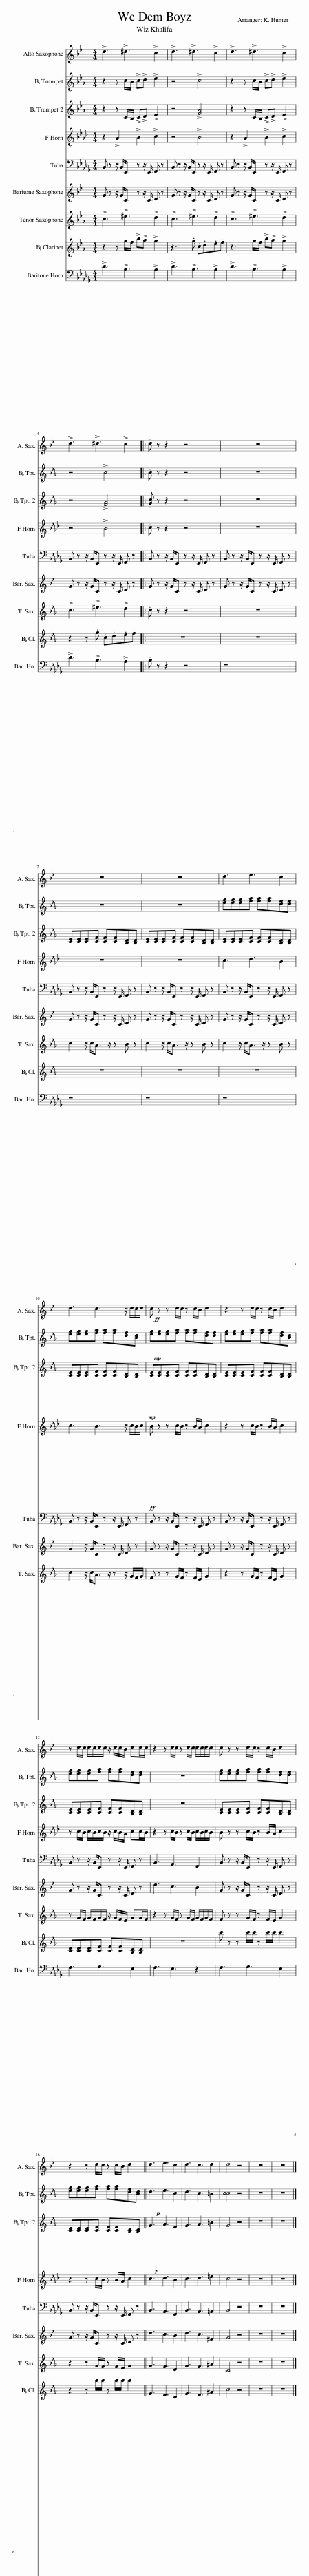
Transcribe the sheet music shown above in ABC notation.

X:1
%%score 1 2 3 4 5 6 7 8 9
L:1/8
M:4/4
I:linebreak $
K:Db
V:1 treble transpose=-9
V:2 treble transpose=-2
V:3 treble transpose=-2
V:4 treble transpose=-7
V:5 bass
V:6 treble transpose=-21
V:7 treble transpose=-14
V:8 treble transpose=-2
V:9 bass
V:1
[K:Bb] !>!d3 !>!^d3 !>!c2 | !>!d3 !>!^d3 !>!c2 | !>!d3 !>!^d3 !>!c2 |$ !>!d3 !>!^d3 !>!c2 |: .d z z2 z4 | %5
 z8 |$ z8 | z8 | d3 e3 c2 |$ d3 c3 z/ d/c/d/ | %10
!ff! c z z d/c/ z c/B/ d2 | z2 z d/c/ z c/B/ d2 |$ z d/c/ d/c/d/c/ z/ d/c/B/ dd/c/ | z2 z d/c/ z d/c/ d/c/d/c/ | c z z d/c/ z c/B/ d2 |$ %15
 z2 z d/c/ z c/B/ d2 || d3 e3 c2 | d3 c3 d2 | d4 z4 | z8 | %20
 z8 |] %21
V:2
[K:Eb] z2 z c/B/ !>!c!>!d !>!e2 | z4 !>!c4 | z2 z c/B/ !>!c!>!d !>!e2 |$ z4 !>!c4 |: .c z z2 z4 | %5
 z8 |$ z8 | z8 | [eg][eg][eg][fa] [fa][fa][df][df] |$ [eg][eg][eg][fa] [fa][fa][df][Bd] | %10
!mp! [eg][eg][eg][fa] [fa][fa][df][df] | [eg][eg][eg][fa] [fa][fa][df][Bd] |$ [eg][eg][eg][fa] [fa][fa][df][df] | z8 | [eg][eg][eg][fa] [fa][fa][df][df] |$ %15
 [eg][eg][eg][fa] [fa][fa][df][Bd] || d3 e3 c2!p! | d3 c3 =B2 | [cc]4 z4 | z8 | %20
 z8 |] %21
V:3
[K:Eb] z2 z C/B,/ !>!C!>!D !>!E2 | z4 !>![FA]4 | z2 z C/B,/ !>!C!>!D !>!E2 |$ z4 !>![FA]4 |: .[Gc] z z2 z4 | %5
 z8 |$ [CE][CE][CE][CF] [CF][CF][B,D][B,D] | [CE][CE][CE][CF] [CF][CF][B,D][B,D] | [CE][CE][CE][CF] [CF][CF][B,D][B,D] |$ [CE][CE][CE][CF] [CF][CF][B,D][B,D] | %10
!mp! [CE][CE][CE][CF] [CF][CF][B,D][B,D] | [CE][CE][CE][CF] [CF][CF][B,D][B,D] |$ [CE][CE][CE][CF] [CF][CF][B,D][B,D] | z8 | [CE][CE][CE][CF] [CF][CF][B,D][B,D] |$ %15
 [CE][CE][CE][CF] [CF][CF][B,D][B,D] ||!p! G3 A3 F2 | G3 A3 =B2 | G4 z4 | z8 | %20
 z8 |] %21
V:4
[K:Ab] z2 !>!A2 !>!B2 !>!c2 | z4 !>!B4 | z2 !>!A2 !>!B2 !>!c2 |$ z4 !>!B4 |: .c z z2 z4 | %5
 z8 |$ z8 | z8 | c3 d3 B2 |$ c3 B3 z/ c/B/c/ | %10
!ff! B z z c/B/ z B/A/ c2 | z2 z c/B/ z B/A/ c2 |$ z c/B/ c/B/c/B/ z/ c/B/A/ cc/B/ | z2 z c/B/ z c/B/ c/B/c/B/ | B z z c/B/ z B/A/ c2 |$ %15
 z2 z c/B/ z B/A/ c2 || c3 d3 B2 | c3 d3 =e2 | c4 z4 | z8 | %20
 z8 |] %21
V:5
 B,, z z/ B,,/E,, z z/ E,,/ F,, z | B,, z z/ B,,/E,, z z/ E,,/ F,, z | B,, z z/ B,,/E,, z z/ E,,/ F,, z |$ B,, z z/ B,,/E,, z z/ E,,/ F,, z |: B,, z z/ B,,/E,, z z/ E,,/ F,, z | %5
 B,, z z/ B,,/E,, z z/ E,,/ F,, z |$ B,, z z/ B,,/E,, z z/ E,,/ F,, z | B,, z z/ B,,/E,, z z/ E,,/ F,, z | B,, z z/ B,,/E,, z z/ E,,/ F,, z |$ B,, z z/ B,,/E,, z z/ E,,/ F,, z | %10
 B,, z z/ B,,/E,, z z/ E,,/ F,, z | B,, z z/ B,,/E,, z z/ E,,/ F,, z |$ B,, z z/ B,,/E,, z z/ E,,/ F,, z | B,,3 A,,3 F,,2 | B,, z z/ B,,/E,, z z/ E,,/ F,, z |$ %15
 B,, z z/ B,,/E,, z z/ E,,/ F,, z || B,,3 A,,3 F,,2 | B,,3 A,,3 =A,,2 | B,,4 z4 | z8 | %20
 z8 |] %21
V:6
[K:Bb] G z z/ G/C z z/ C/ D z | G z z/ G/C z z/ C/ D z | G z z/ G/C z z/ C/ D z |$ G z z/ G/C z z/ C/ D z |: G z z/ G/C z z/ C/ D z | %5
 G z z/ G/C z z/ C/ D z |$ G z z/ G/C z z/ C/ D z | G z z/ G/C z z/ C/ D z | G z z/ G/C z z/ C/ D z |$ G2 z/ G/C z z/ C/ D z | %10
 G z z/ G/C z z/ C/ D z | G z z/ G/C z z/ C/ D z |$ G z z/ G/C z z/ C/ D z | d3 c3 B2 | G z z/ G/C z z/ C/ D z |$ %15
 G z z/ G/C z z/ C/ D z || d3 c3 B2 | d3 c3 ^F2 | G4 z4 | z8 | %20
 z8 |] %21
V:7
[K:Eb] !>!c3 !>!^e3 !>!d2 | !>!c3 !>!^e3 !>!d2 | !>!c3 !>!^e3 !>!d2 |$ !>!c3 !>!^e3 !>!d2 |: .c z z2 z4 | %5
 z8 |$ c2 z/ c<A z/ z B z | c2 z/ c<A z/ z B z | c2 z/ c<A z/ z B z |$ c2 z/ c<A z/ z z/ G/F/G/ | %10
!ff! F z z G/F/ z F/E/ G2 | z2 z G/F/ z F/E/ G2 |$ z G/F/ G/F/G/F/ z/ G/F/E/ GG/F/ | z2 z G/F/ z G/F/ G/F/G/F/ | F z z G/F/ z F/E/ G2 |$ %15
 z2 z G/F/ z F/E/ G2 || G3 F3 D2 | G3 F3 ^A2 | C4 z4 | z8 | %20
 z8 |] %21
V:8
[K:Eb] z2 z g/f/ !>!b!>!a !>!g2 | z3 .g .c.d.e.f | z3 g/f/ !>!b!>!a !>!g2 |$ z2 z .g .c.d.e.f |: z8 | %5
 z8 |$ z8 | z8 | z8 |$ z8 | %10
 [CE][CE][CE][CF] [CF][CF][B,D][B,D] | [CE][CE][CE][CF] [CF][CF][B,D][B,D] |$ [CE][CE][CE][CF] [CF][CF][B,D][B,D] | z8 | c' z z c'/c'/ z c'/c'/ c'2 |$ %15
 z2 z!fff! c'/c'/ z c'/c'/ c'2 || G3 F3 D2 | G3 F3 ^A2 | c4 z4 | z8 | %20
 z8 |] %21
V:9
 !>!D3 !>!B,3 !>!A,2 | !>!D3 !>!B,3 !>!A,2 | !>!D3 !>!B,3 !>!A,2 |$ !>!D3 !>!B,3 !>!A,2 |: .B, z z2 z4 | %5
 z8 |$ z8 | z8 | z8 |$ z8 | %10
 F,3 G,3 E,2 | F,3 E,3 z2 |$ F,3 G,3 E,2 | F,3 E,3 z2 | F,3 G,3 E,2 |$ %15
 F,3 E,3 z2 || F,3 G,3 E,2 | F,3 G,3 ^G,2 | B,4 z4 | z8 | %20
 z8 |] %21
